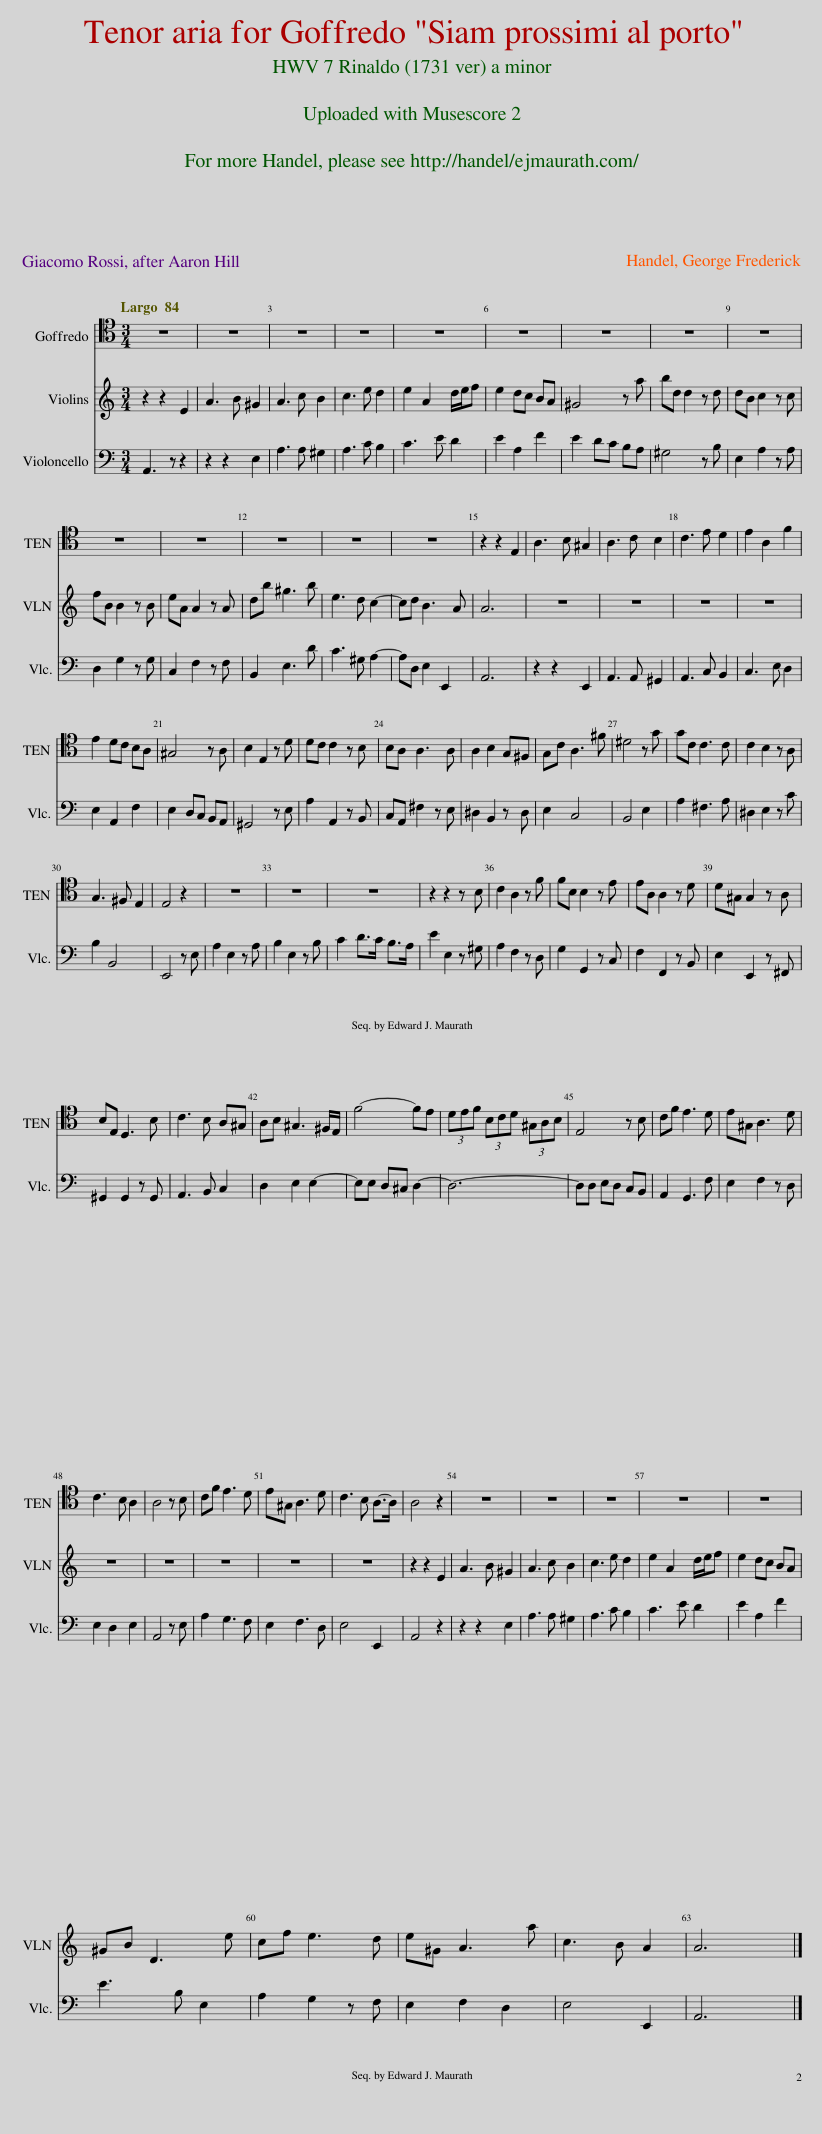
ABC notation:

X:1
%%score 1 2 3 4 5 { ( 6 7 ) | 8 }
L:1/8
Q:1/4=84
M:3/4
I:linebreak $
K:C
V:1 tenor
V:2 treble
V:3 bass
V:4 bass
V:5 bass-8
V:6 treble
V:7 treble
V:8 bass
V:1
 z6 | z6 | z6 | z6 | z6 | %5
 z6 | z6 | z6 | z6 |$ z6 | %10
 z6 | z6 | z6 | z6 | z2 z2 E,2 | %15
 A,3 B, ^G,2 | A,3 C B,2 | C3 E D2 | E2 A,2 F2 |$ E2 DC B,A, | %20
 ^G,4 z A, | B,2 E,2 z D | DC C2 z B, | B,A, A,3 A, | A,2 B,2 G,^F, | %25
 G,C A,3 ^F | ^D4 z G | GC C3 C | C2 B,2 z A, |$ G,3 ^F, E,2 | %30
 E,4 z2 | z6 | z6 | z6 | z2 z2 z B, | %35
 C2 A,2 z F | FB, B,2 z E | EA, A,2 z D | D^G, G,2 z A, |$ B,E, D,3 B, | %40
 C3 B, A,^G, | A,B, ^G,3 ^F,/E,/ | F4- FE | (3DEF (3B,CD (3^G,A,B, | E,4 z B, | %45
 CF E3 D | E^G, A,3 D |$ C3 B, A,2 | A,4 z B, | CF E3 D | %50
 E^G, A,3 D | C3 B, A,->A, | A,4 z2 | z6 | z6 | %55
 z6 | z6 | z6 |$ z6 | z6 | %60
 z6 | z6 | z6 |] %63
V:2
 z2 z2 E2 | A3 B ^G2 | A3 c B2 | c3 e d2 | e2 A2 d/e/f | %5
 e2 dc BA | ^G4 z a | bd d2 z d | dB c2 z c |$ fB B2 z B | %10
 eA A2 z A | db ^g3 b | e3 d c2- | cd B3 A | A6 | %15
 z6 | z6 | z6 | z6 |$ z6 | %20
 z6 | z6 | z6 | z6 | z6 | %25
 z6 | z6 | z6 | z6 |$ z6 | %30
 z6 | z6 | z6 | z6 | z6 | %35
 z6 | z6 | z6 | z6 |$ z6 | %40
 z6 | z6 | z6 | z6 | z6 | %45
 z6 | z6 |$ z6 | z6 | z6 | %50
 z6 | z6 | z2 z2 E2 | A3 B ^G2 | A3 c B2 | %55
 c3 e d2 | e2 A2 d/e/f | e2 dc BA |$ ^GB D3 e | cf e3 d | %60
 e^G A3 a | c3 B A2 | A6 |] %63
V:3
 A,,3 z z2 | z2 z2 E,2 | A,3 A, ^G,2 | A,3 C B,2 | C3 E D2 | %5
 E2 A,2 F2 | E2 DC B,A, | ^G,4 z B, | E,2 A,2 z A, |$ D,2 G,2 z G, | %10
 C,2 F,2 z F, | B,,2 E,3 D | C3 ^G, A,2- | A,D, E,2 E,,2 | A,,6 | %15
 z2 z2 E,,2 | A,,3 A,, ^G,,2 | A,,3 C, B,,2 | C,3 E, D,2 |$ E,2 A,,2 F,2 | %20
 E,2 D,C, B,,A,, | ^G,,4 z E, | A,2 A,,2 z B,, | C,A,, ^F,2 z E, | ^D,2 B,,2 z D, | %25
 E,2 C,4 | B,,4 E,2 | A,2 ^F,3 A, | ^D,2 E,2 z C |$ B,2 B,,4 | %30
 E,,4 z E, | A,2 E,2 z A, | B,2 E,2 z B, | C2 D>C B,>A, | E2 E,2 z ^G, | %35
 A,2 F,2 z D, | G,2 G,,2 z C, | F,2 F,,2 z B,, | E,2 E,,2 z ^F,, |$ ^G,,2 G,,2 z G,, | %40
 A,,3 B,, C,2 | D,2 E,2 E,2- | E,E, D,^C, D,2- | D,6- | D,D, E,D, C,B,, | %45
 A,,2 G,,3 F, | E,2 F,2 z D, |$ E,2 D,2 E,2 | A,,4 z E, | A,2 G,3 F, | %50
 E,2 F,3 D, | E,4 E,,2 | A,,4 z2 | z2 z2 E,2 | A,3 A, ^G,2 | %55
 A,3 C B,2 | C3 E D2 | E2 A,2 F2 |$ E3 B, E,2 | A,2 G,2 z F, | %60
 E,2 F,2 D,2 | E,4 E,,2 | A,,6 |] %63
V:4
[K:F] A,,3 z z2 | z2 z2 E,2 | A,3 A, ^G,2 | A,3 C =B,2 | C3 E D2 | %5
 E2 A,2 F2 | E2 DC =B,A, | ^G,4 z =B, | E,2 A,2 z A, |$ D,2 G,2 z G, | %10
 C,2 F,2 z F, | =B,,2 E,3 D | C3 ^G, A,2- | A,D, E,2 E,,2 | A,,6 | %15
 z6 | z6 | z6 | z6 |$ z6 | %20
 z6 | z6 | z6 | z6 | z6 | %25
 z6 | z6 | z6 | z6 |$ z6 | %30
 z4 z z | z6 | z6 | z6 | z6 | %35
 z6 | z6 | z6 | z6 |$ z6 | %40
 z6 | z6 | z6 | z6 | z6 | %45
 z6 | z6 |$ z6 | z6 | z6 | %50
 z6 | z6 | z4 z2 | z2 z2 E,2 | A,3 A, ^G,2 | %55
 A,3 C =B,2 | C3 E D2 | E2 A,2 F2 |$ E3 =B, E,2 | A,2 G,2 z F, | %60
 E,2 F,2 D,2 | E,4 E,,2 | A,,6 |] %63
V:5
 A,,3 z z2 | z2 z2 E,2 | A,3 A, ^G,2 | A,3 C B,2 | C3 E D2 | %5
 E2 A,2 F2 | E2 DC B,A, | ^G,4 z B, | E,2 A,2 z A, |$ D,2 G,2 z G, | %10
 C,2 F,2 z F, | B,,2 E,3 D | C3 ^G, A,2- | A,D, E,2 E,,2 | A,,6 | %15
 z6 | z6 | z6 | z6 |$ z6 | %20
 z6 | z6 | z6 | z6 | z6 | %25
 z6 | z6 | z6 | z6 |$ z6 | %30
 z4 z z | z6 | z6 | z6 | z6 | %35
 z6 | z6 | z6 | z6 |$ z6 | %40
 z6 | z6 | z6 | z6 | z6 | %45
 z6 | z6 |$ z6 | z6 | z6 | %50
 z6 | z6 | z4 z2 | z2 z2 E,2 | A,3 A, ^G,2 | %55
 A,3 C B,2 | C3 E D2 | E2 A,2 F2 |$ E3 B, E,2 | A,2 G,2 z F, | %60
 E,2 F,2 D,2 | E,4 E,,2 | A,,6 |] %63
V:6
 z2 z2 [A,CE]2 | [CEA]3 [E^GB] [^G,B,EG]2 | [CEA]3 [CEAc] [E^GB]2 | [EAc]3 [Ace] [^GBd]2 | [EAce]2 [CEA]2 d/e/f | %5
 e2 dc BA | ^G4 z A | B[^G,B,D] [G,D]2 z D | DB, C2 z C |$ [DF]B, B,2 z B, | %10
 [A,CE]A, A,2 z A, | [^G,B,D]B [G,^G]3 B | e3 d c2- | c[FAd] B3 [DA] | A4 z2 | %15
 z2 z B, [B,,E,^G,]2 | [C,E,A,]3 [A,C] [E,^G,B,]2 | [E,A,C]3 [CE] [E,^G,B,D]2 | [A,CE]2 A,2 [A,DF]2 |$ [A,CE]2 DC B,A, | %20
 ^G,4 z A, | [E,^G,B,]2 [B,,E,]2 z [G,B,D] | DC C2 z [E,^G,B,] | [^G,B,]A, A,3 A, | [^F,A,]2 [^D,F,B,]2 G,F, | %25
 G,C [E,A,]3 [A,C^F] | [^D,^F,B,^D]4 [E,G,][EG] | [EG]C C3 [^D,^F,A,C] | [^D,^F,A,C]2 [B,,E,B,]2 [B,,E,][E,A,] |$ G,3 [B,,^D,^F,] [A,,E,]2 | %30
 E,4 z [^G,E] | [CA]2 [A,E]2 z [CA] | [E^GB]2 [^G,E]2 z [EGB] | [EAc]2 [FAd]>[EAc] [E^GB]>[CA] | [^GBe]2 [^G,E]2 z B, | %35
 C2 A,2 z [A,DF] | FB, B,2 z [E,G,CE] | [A,E]A, [D,F,A,]2 z [B,D] | [^G,B,D]G, [B,,E,G,]2 z [D,^F,A,] |$ [E,^G,B,]E, D,3 [D,G,B,] | %40
 [E,A,C]3 [E,^G,B,] A,G, | [F,A,]B, ^G,3 ^F,/E,/ | F4- FE | (3DEF (3[^G,B,]CD (3G,A,B, | E,4 z [E,^G,B,] | %45
 [E,A,C]F [E,G,E]3 D | [^G,B,E]G, A,3 [F,A,D] |$ C3 [B,D] [A,C]2 | [A,C]4 z [^G,B,] | CF [B,E]3 D | %50
 [^G,B,E]G, A,3 [F,A,D] | [A,C]3 B, A,->A, | A,4 [^G,B,E]2 | [E,CA]3 B [B,^G]2 | [CA]3 c [EB]2 | %55
 [Cc]3 e [Dd]2 | [EAe]2 A2 d/e/f | e2 [Dd][Cc] BA |$ ^GB [^G,B,D]3 [GBe] | [CEAc]f e3 [DFd] | %60
 [^GBe]G A3 [Adfa] | [EAc]3 B [CEA]2 | A6 |] %63
V:7
 A3 z z2 | z2 z2 z2 | z3 z z2 | z3 z z2 | z3 z z2 | %5
 z2 z2 z2 | z2 z z z z | z4 z z | ^G,2 z2 z z |$ z2 z2 z z | %10
 z2 z2 z z | z2 z3 z | z3 B z2 | z z ^G2 z2 | x6 | %15
 x6 | x6 | x6 | x6 |$ x6 | %20
 x6 | x6 | x6 | x6 | x6 | %25
 x6 | x6 | x6 | x6 |$ x6 | %30
 x6 | x6 | x6 | x6 | x6 | %35
 x6 | x6 | x6 | x6 |$ x6 | %40
 x6 | x6 | x6 | x6 | x6 | %45
 x6 | x6 |$ x6 | x6 | x6 | %50
 x6 | x6 | x6 | x6 | x6 | %55
 x6 | x6 | x6 |$ x6 | x6 | %60
 x6 | x6 | x6 |] %63
V:8
 [A,,E,C]3 z z2 | z2 z2 E,2 | A,3 A, ^G,2 | A,3 C B,2 | C3 E D2 | %5
 E2 [A,CE]2 F2 | z2 DC B,A, | [^G,B,]4 z B, | E,2 A,2 z A, |$ [D,B,]2 z2 z G, | %10
 C,2 F,2 z F, | B,,2 E,3 D | C3 ^G, A,2 | A,D, E,2 [E,,B,,^G,]2 | [A,,C,E,]6 | %15
 z2 z2 E,,2 | A,,3 A,, ^G,,2 | A,,3 C, B,,2 | C,3 E, D,2 |$ E,2 [A,,C,E,]2 F,2 | %20
 E,2 D,C, B,,[A,,C,E,] | ^G,,4 z E, | A,2 [A,,E,]2 z B,, | [C,E,][A,,C,E,] ^F,2 z E, | ^D,2 B,,2 z D, | %25
 E,2 C,4 | B,,4 E,2 | A,2 ^F,3 A, | ^D,2 E,2 z C |$ [B,E]2 B,,4 | %30
 [E,,B,,G,]4 z [E,B,] | [A,E]2 [E,C]2 z [A,E] | B,2 [E,B,]2 z B, | C2 D>C B,>[A,E] | E2 [E,B,]2 z ^G, | %35
 A,2 F,2 z D, | [G,B,D]2 [G,,G,]2 z C, | F,2 F,,2 z B,, | E,2 E,,2 z ^F,, |$ ^G,,2 [G,,B,,]2 z G,, | %40
 A,,3 B,, C,2 | D,2 E,2 E,2- | E,E, [D,F,]^C, D,2- | D,6- | D,D, E,D, C,B,, | %45
 A,,2 G,,3 F, | E,2 F,2 z D, |$ [E,A,]2 D,2 E,2 | [A,,E,]4 z E, | A,2 G,3 F, | %50
 E,2 F,3 D, | E,4 [E,,A,,C,E,]2 | [A,,C,E,]4 z2 | z2 z2 E,2 | A,3 A, ^G,2 | %55
 A,3 C B,2 | C3 E D2 | E2 A,2 F2 |$ E3 B, [E,E]2 | A,2 [G,B]2 z F, | %60
 E,2 [F,A,F]2 [D,D]2 | E,4 E,,2 | [A,,E,C]6 |] %63
